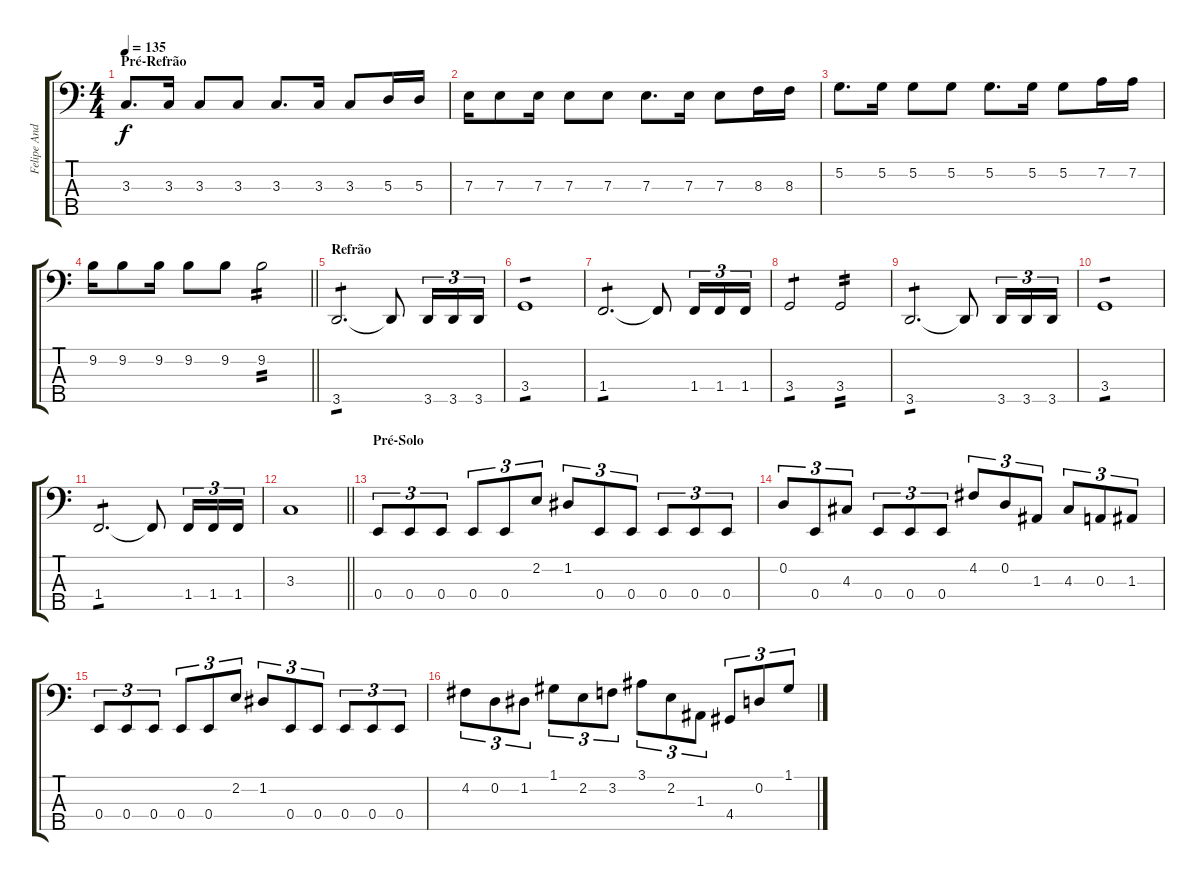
\track ("Felipe Andreoli" "Felipe And") {instrument electricbassfinger}
\staff {score tabs}
\tuning (G2 D2 A1 E1 B0) {hide}
\ts (4 4)
\section ("" "Pré-Refrão")
\tempo 135
\clef f4
\ks c
3.3.8{d dy f} 3.3.16 3.3.8 3.3.8 3.3.8{d} 3.3.16 3.3.8 5.3.16 5.3.16 |
7.3.16 7.3.8 7.3.16 7.3.8 7.3.8 7.3.8{d} 7.3.16 7.3.8 8.3.16 8.3.16 |
5.2.8{d} 5.2.16 5.2.8 5.2.8 5.2.8{d} 5.2.16 5.2.8 7.2.16 7.2.16 |
\barLineRight lightlight
9.2.16 9.2.8 9.2.16 9.2.8 9.2.8 9.2.2{tp 2} |
\section ("" "Refrão")
3.5.2{d tp 1} 3.5{t}.8 3.5.16{tu (3 2)} 3.5.16{tu (3 2)} 3.5.16{tu (3 2)} |
3.4.1{tp 1} |
1.4.2{d tp 1} 1.4{t}.8 1.4.16{tu (3 2)} 1.4.16{tu (3 2)} 1.4.16{tu (3 2)} |
3.4.2{tp 1} 3.4.2{tp 2} |
3.5.2{d tp 1} 3.5{t}.8 3.5.16{tu (3 2)} 3.5.16{tu (3 2)} 3.5.16{tu (3 2)} |
3.4.1{tp 1} |
1.4.2{d tp 1} 1.4{t}.8 1.4.16{tu (3 2)} 1.4.16{tu (3 2)} 1.4.16{tu (3 2)} |
\barLineRight lightlight
3.3.1 |
\section ("" "Pré-Solo")
0.4.8{tu (3 2)} 0.4.8{tu (3 2)} 0.4.8{tu (3 2)} 0.4.8{tu (3 2)} 0.4.8{tu (3 2)} 2.2.8{tu (3 2)} 1.2.8{tu (3 2)} 0.4.8{tu (3 2)} 0.4.8{tu (3 2)} 0.4.8{tu (3 2)} 0.4.8{tu (3 2)} 0.4.8{tu (3 2)} |
0.2.8{tu (3 2)} 0.4.8{tu (3 2)} 4.3.8{tu (3 2)} 0.4.8{tu (3 2)} 0.4.8{tu (3 2)} 0.4.8{tu (3 2)} 4.2.8{tu (3 2)} 0.2.8{tu (3 2)} 1.3.8{tu (3 2)} 4.3.8{tu (3 2)} 0.3.8{tu (3 2)} 1.3.8{tu (3 2)} |
0.4.8{tu (3 2)} 0.4.8{tu (3 2)} 0.4.8{tu (3 2)} 0.4.8{tu (3 2)} 0.4.8{tu (3 2)} 2.2.8{tu (3 2)} 1.2.8{tu (3 2)} 0.4.8{tu (3 2)} 0.4.8{tu (3 2)} 0.4.8{tu (3 2)} 0.4.8{tu (3 2)} 0.4.8{tu (3 2)} |
4.2.8{tu (3 2)} 0.2.8{tu (3 2)} 1.2.8{tu (3 2)} 1.1.8{tu (3 2)} 2.2.8{tu (3 2)} 3.2.8{tu (3 2)} 3.1.8{tu (3 2)} 2.2.8{tu (3 2)} 1.3.8{tu (3 2)} 4.4.8{tu (3 2)} 0.2.8{tu (3 2)} 1.1.8{tu (3 2)}
